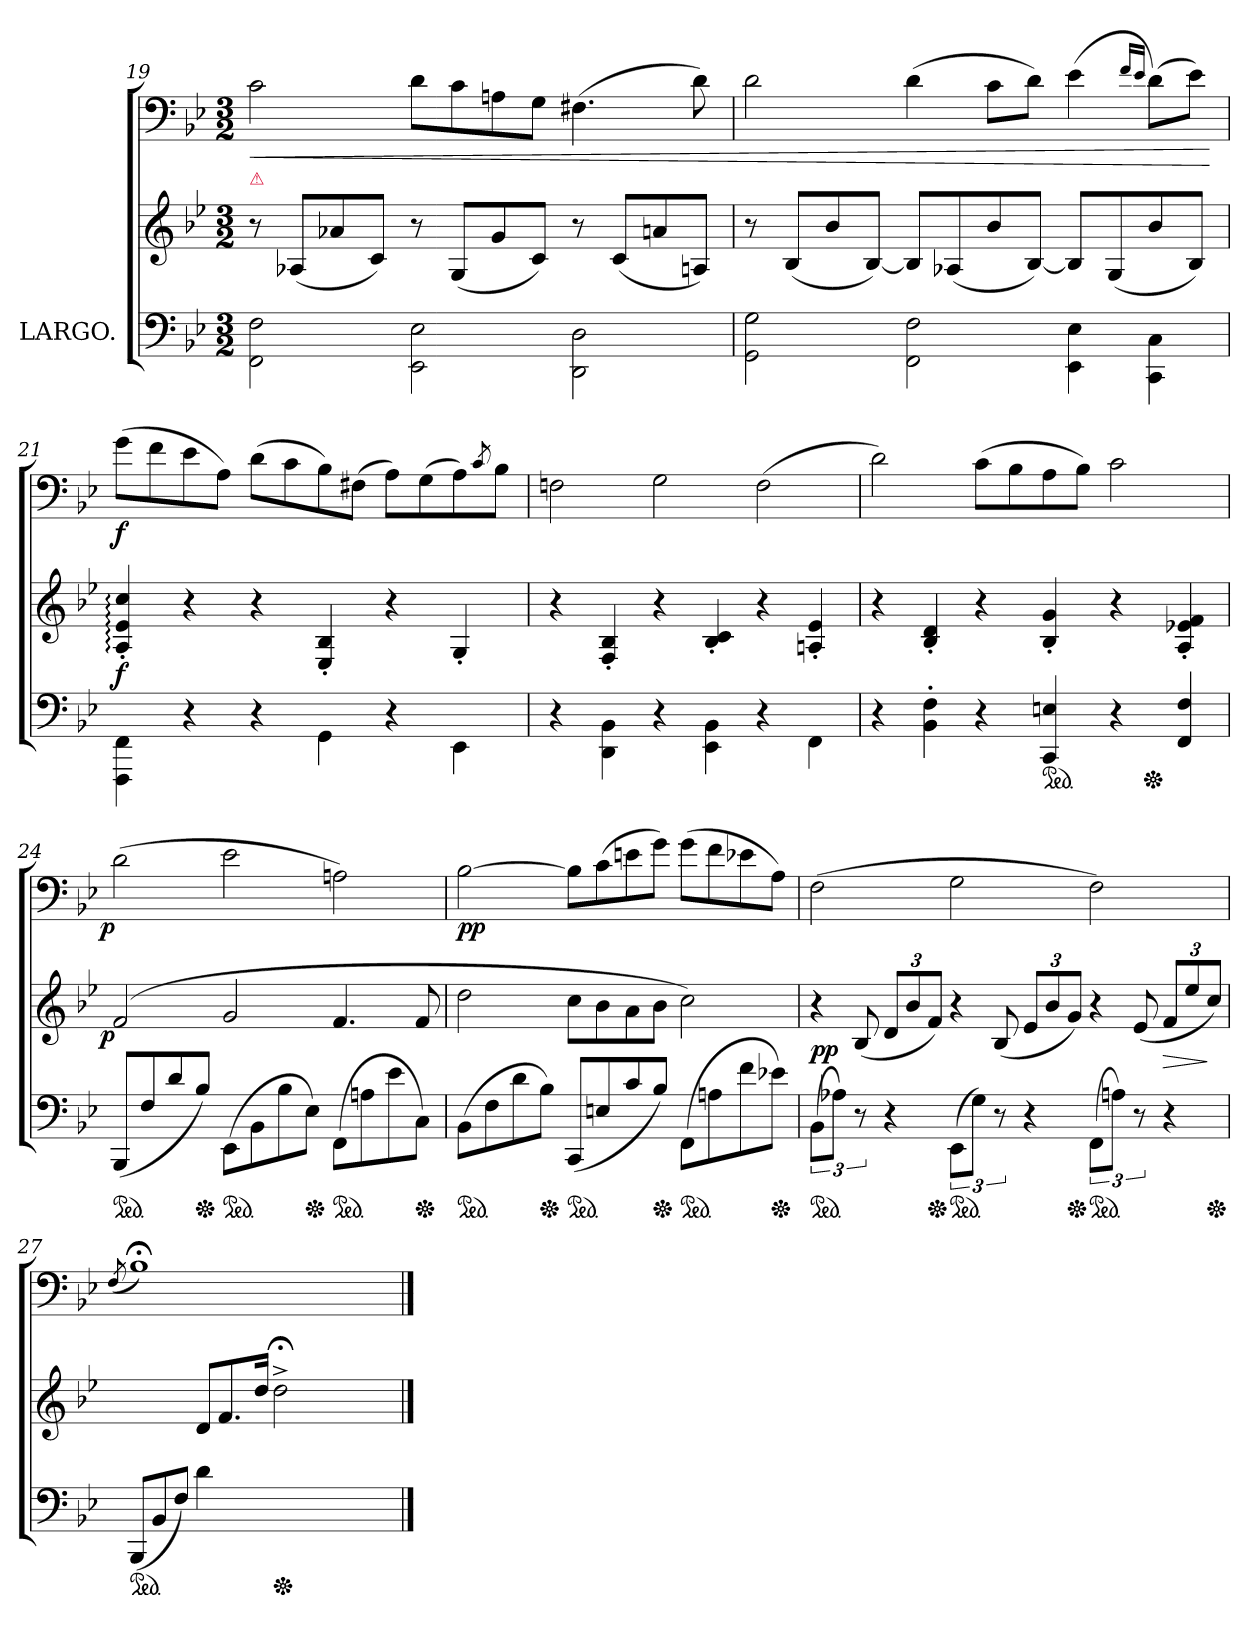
**kern	**kern	**dynam	**kern	**dynam
*part2	*part2	*part2	*part1	*part1
*staff3	*staff2	*staff2/3	*staff1	*staff1
*I"LARGO.	*	*	*	*
*clefF4	*clefG2	*	*clefF4	*
*k[b-e-]	*k[b-e-]	*	*k[b-e-]	*
*M3/2	*M3/2	*	*M3/2	*
=19	=19	=19	=19	=19
!	!	!	!LO:TX:b:i:color=crimson:t=⚠	!
!	!	!	!	!LO:HP:b
2FF\ 2F\	8r	.	2c	<
.	(>8A-XL	.	.	.
.	8a-X	.	.	.
.	8cJ)	.	.	.
2EE-\ 2E-\	8r	.	8dL	.
.	(>8G/L	.	8c	.
.	8g	.	8An	.
.	8cJ)	.	8GJ	.
2DD\ 2D\	8r	.	(>4.F#X	.
.	(<8cL	.	.	.
.	8an	.	.	.
.	8AnJ)	.	8d)	.
=20	=20	=20	=20	=20
2GG\ 2G\	8r	.	2d	.
.	(>8B-/L	.	.	.
.	8b-	.	.	.
.	[8B-/J)	.	.	.
2FF\ 2F\	8B-/L]	.	(>4d	.
.	(>8A-X	.	.	.
.	8b-	.	8cL	.
.	[8B-/J)	.	8dJ)	.
4EE-\ 4E-\	8B-/L]	.	(>4e-	.
.	(>8G/	.	.	.
.	.	.	16qqf/LL	.
.	.	.	16qqe-/JJ	.
4CC\ 4C\	8b-	.	(>8dL)	.
.	8B-/J)	.	8e-J)	.
.	.	.	.	[
=21	=21	=21	=21	=21
4FFF\ 4FF\	4A:'>/ 4e-:'>/ 4cc:'>/	f	(>8gL	f
.	.	.	8f	.
4r	4r	.	8e-	.
.	.	.	8AJ)	.
4r	4r	.	(>8dL	.
.	.	.	8c	.
4GG\	4E-'>/ 4B-'>/	.	8B-)	.
.	.	.	(>8F#XJ	.
4r	4r	.	8AL)	.
.	.	.	(>8G	.
4EE-\	4G'>/	.	8A)	.
.	.	.	8qc/	.
.	.	.	8B-J	.
=22	=22	=22	=22	=22
4r	4r	.	2Fn	.
4DD\ 4BB-\	4F'>/ 4B-'>/	.	.	.
4r	4r	.	2G	.
4EE-\ 4BB-\	4B-'< 4c'<	.	.	.
4r	4r	.	(>2F	.
4FF\	4An'>/ 4e-'>/	.	.	.
=23	=23	=23	=23	=23
*	*^	*	*	*
4r	4r	1ryy	.	2d)	.
4BB-'> 4F'>	4B-'< 4d'<	.	.	.	.
4r	4r	.	.	(>8cL	.
.	.	.	.	8B-	.
!LO:TX:a:color=crimson:t=⚠	!	!	!	!	!
*ped	*	*	*	*	*
4CC 4En	4B-'< 4g'<	.	.	8A	.
.	.	.	.	8B-J)	.
4r	4r	8ryy	.	2c	.
*Xped	*	*	*	*	*
.	.	4.ryy	.	.	.
4FF 4F	4A'< 4e-X'< 4f'<	.	.	.	.
=24	=24	=24	=24	=24	=24
!	!	!	!LO:DY:rj	!	!LO:DY:rj
*	*v	*v	*	*	*
*ped	*	*	*	*
(>8BBB-L	(>2f	p	(>2d	p
8F	.	.	.	.
8d	.	.	.	.
*Xped	*	*	*	*
8B-J)	.	.	.	.
*ped	*	*	*	*
(>8EE-\L	2g	.	2e-	.
8BB-	.	.	.	.
8B-	.	.	.	.
*Xped	*	*	*	*
8E-J)	.	.	.	.
*ped	*	*	*	*
(>8FFL	4.f	.	2An)	.
8An	.	.	.	.
8e-	.	.	.	.
*Xped	*	*	*	*
8CJ)	8f	.	.	.
=25	=25	=25	=25	=25
*ped	*	*	*	*
(>8BB-L	2dd	.	[2B-	pp
8F	.	.	.	.
8d	.	.	.	.
*Xped	*	*	*	*
8B-J)	.	.	.	.
*ped	*	*	*	*
(>8CCL	8ccL	.	8B-L]	.
8En	8b-	.	(>8c	.
8c	8a	.	8en	.
*Xped	*	*	*	*
8B-J)	8b-J	.	8gJ)	.
*ped	*	*	*	*
(>8FFL	2cc)	.	(>8gL	.
8An	.	.	8f	.
8f\	.	.	8e-X	.
*Xped	*	*	*	*
8e-XJ)	.	.	8AJ)	.
=26	=26	=26	=26	=26
*	*Xtuplet	*	*	*
*ped	*	*	*	*
(>12BB-L	6r	pp	(>2F	.
12A-XJ)	.	.	.	.
12r	(<12B-/	.	.	.
*	*tuplet	*	*	*
4r	12dL	.	.	.
.	12b-	.	.	.
*Xped	*	*	*	*
.	12fJ)	.	.	.
*	*Xtuplet	*	*	*
*ped	*	*	*	*
(>12EE-\L	6r	.	2G	.
12GJ)	.	.	.	.
12r	(<12B-/	.	.	.
*	*tuplet	*	*	*
4r	12e-L	.	.	.
.	12b-	.	.	.
*Xped	*	*	*	*
.	12gJ)	.	.	.
*	*Xtuplet	*	*	*
*ped	*	*	*	*
(>12FF\L	6r	.	2F)	.
12AnJ)	.	.	.	.
12r	(<12e-	.	.	.
*	*tuplet	*	*	*
4r	12f/L	>	.	.
.	12ee-	.	.	.
*Xped	*	*	*	*
.	12ccJ)	]	.	.
=27	=27	=27	=27	=27
.	.	.	(<8qF/	.
*Xtuplet	*	*	*	*
!	!	!	!LO:N:vis=1	!
*ped	*	*	*	*
(<12BBB-L	4ryy	.	1.B-;<)	.
12BB-	.	.	.	.
12FJ)	.	.	.	.
*	*Xtuplet	*	*	*
6d\	12d/L	.	.	.
.	12.f/	.	.	.
12ryy	.	.	.	.
.	24ddJk	.	.	.
!	!LO:N:vis=2	!	!	!
*Xped	*	*	*	*
2ryy	1dd;<^<	.	.	.
2ryy	.	.	.	.
==	==	==	==	==
*-	*-	*-	*-	*-
